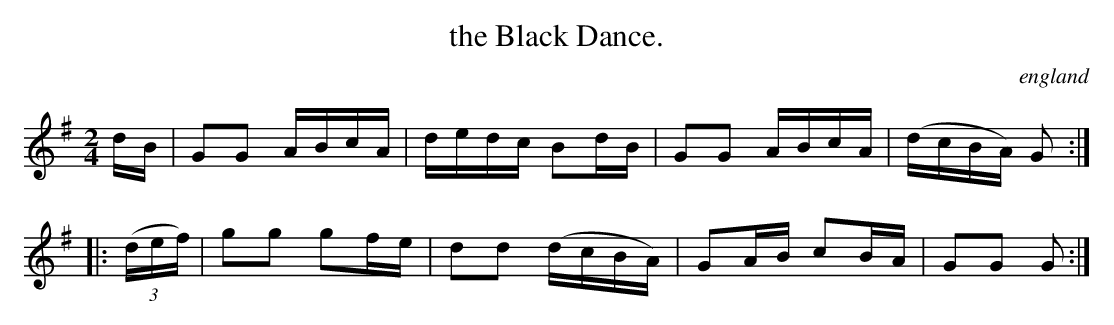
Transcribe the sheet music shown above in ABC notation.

X:1
T:the Black Dance.
O:england
M:2/4
L:1/16
K:G
dB  |G2G2 ABcA|dedc  B2dB |G2G2 ABcA|(dcBA) G2::
(3(def)|g2g2 g2fe|d2d2 (dcBA)|G2AB c2BA| G2G2  G2:|
